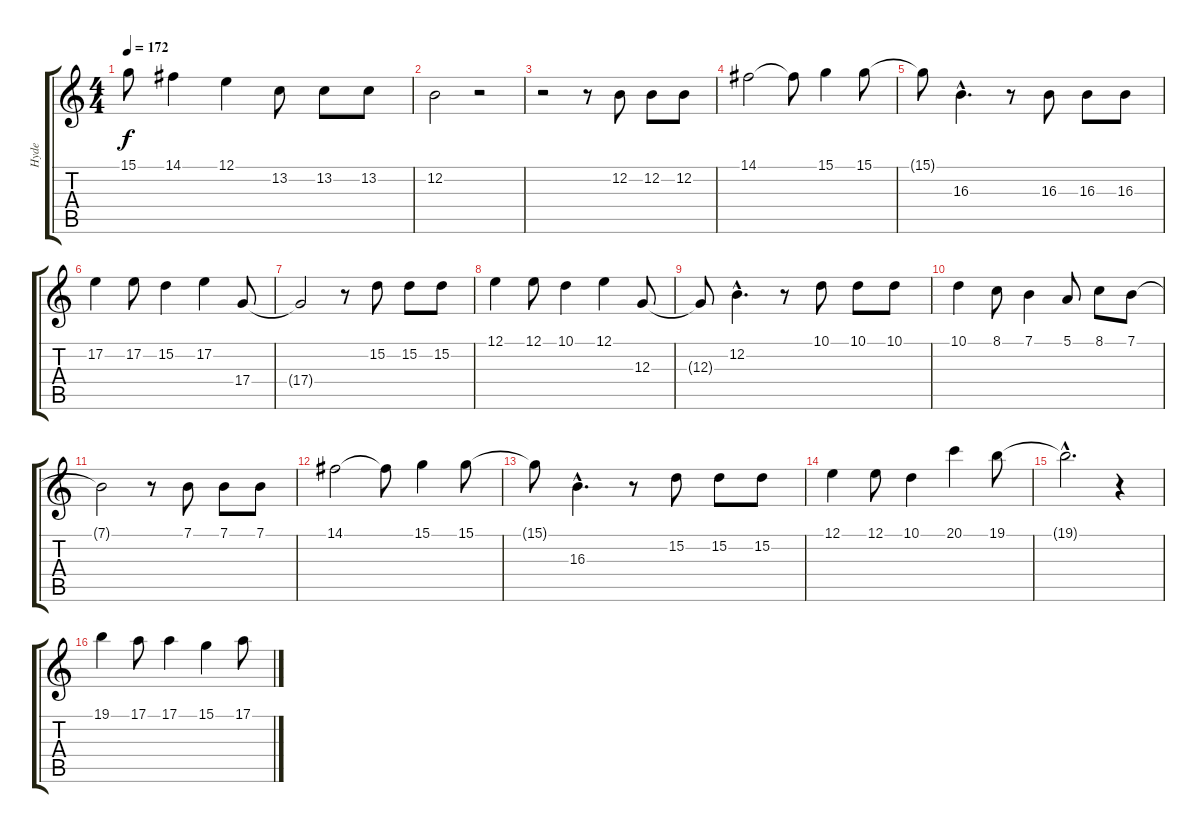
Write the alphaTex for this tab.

\track ("Hyde" "Hyde") {instrument lead1square}
\staff {score tabs}
\tuning (E4 B3 G3 D3 A2 E2) {hide}
\ts (4 4)
\tempo 172
\clef g2
\ks c
15.1{t}.8{dy f} 14.1.4 12.1.4 13.2.8 13.2.8 13.2.8 |
12.2.2 r.2 |
r.2 r.8 12.2.8 12.2.8 12.2.8 |
14.1.2 14.1{t}.8 15.1.4 15.1.8 |
15.1{t}.8 16.3{hac}.4{d} r.8 16.3.8 16.3.8 16.3.8 |
17.2.4 17.2.8 15.2.4 17.2.4 17.4.8 |
17.4{t}.2 r.8 15.2.8 15.2.8 15.2.8 |
12.1.4 12.1.8 10.1.4 12.1.4 12.3.8 |
12.3{t}.8 12.2{hac}.4{d} r.8 10.1.8 10.1.8 10.1.8 |
10.1.4 8.1.8 7.1.4 5.1.8 8.1.8 7.1.8 |
7.1{t}.2 r.8 7.1.8 7.1.8 7.1.8 |
14.1.2 14.1{t}.8 15.1.4 15.1.8 |
15.1{t}.8 16.3{hac}.4{d} r.8 15.2.8 15.2.8 15.2.8 |
12.1.4 12.1.8 10.1.4 20.1.4 19.1.8 |
19.1{hac t}.2{d} r.4 |
19.1.4 17.1.8 17.1.4 15.1.4 17.1.8
